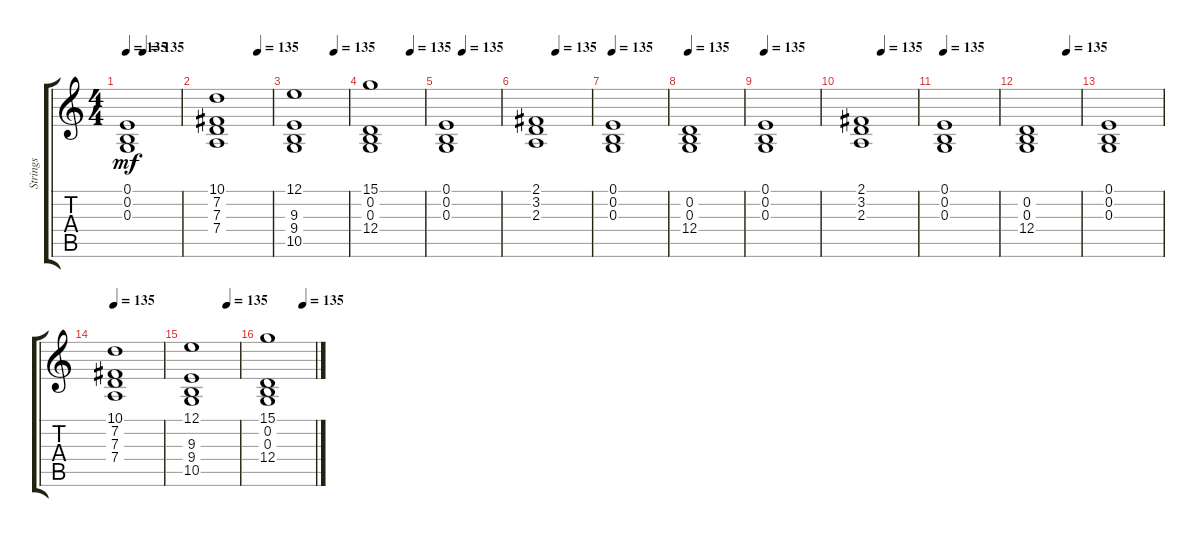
\track ("Strings" "Strings") {instrument stringensemble1}
\staff {score tabs}
\tuning (E4 B3 G3 D3 A2 E2) {hide}
\ts (4 4)
\tempo 135
\tempo (135 0.3125)
\clef g2
\ks c
(0.1 0.2 0.3).1{dy mf} |
\tempo (135 0.75)
(10.1 7.2 7.3 7.4).1 |
\tempo (135 0.75)
(12.1 9.3 9.4 10.5).1 |
\tempo (135 0.75)
(15.1 0.2 0.3 12.4).1 |
\tempo (135 0.3125)
(0.1 0.2 0.3).1 |
\tempo (135 0.375)
(2.1 3.2 2.3).1 |
\tempo 135
(0.1 0.2 0.3).1 |
\tempo 135
(0.2 0.3 12.4).1 |
\tempo 135
(0.1 0.2 0.3).1 |
\tempo (135 0.375)
(2.1 3.2 2.3).1 |
\tempo 135
(0.1 0.2 0.3).1 |
\tempo (135 0.75)
(0.2 0.3 12.4).1 |
(0.1 0.2 0.3).1 |
\tempo 135
(10.1 7.2 7.3 7.4).1 |
\tempo (135 0.75)
(12.1 9.3 9.4 10.5).1 |
\tempo (135 0.75)
(15.1 0.2 0.3 12.4).1
